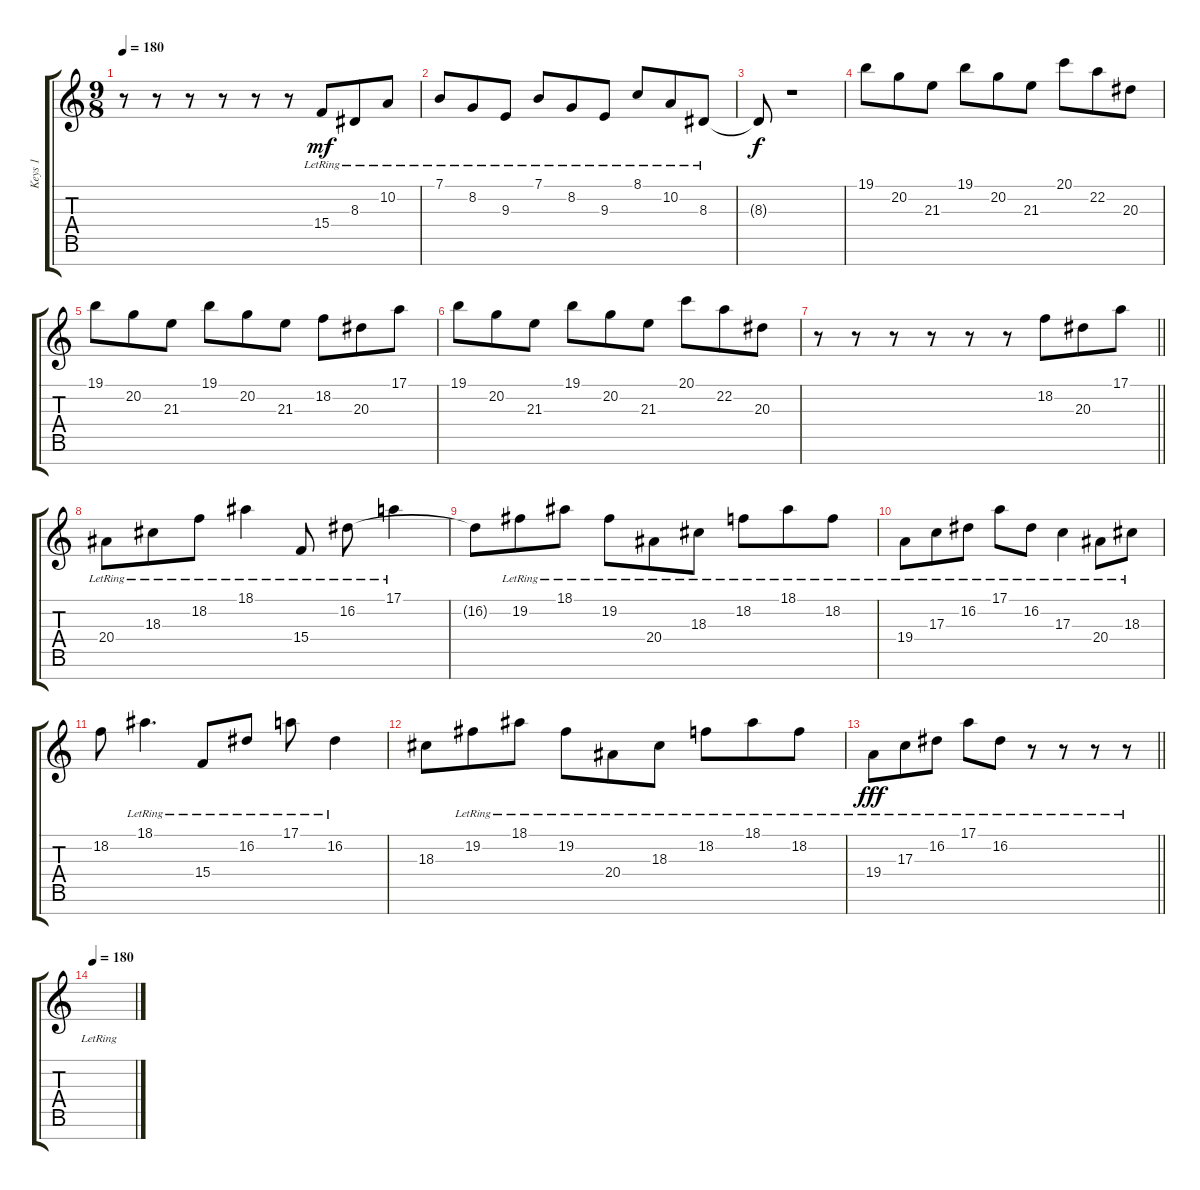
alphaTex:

\track ("Keys 1" "Keys 1") {instrument vibraphone}
\staff {score tabs}
\tuning (E4 B3 G3 D3 A2 E2 B1) {hide}
\ts (9 8)
\tempo 180
\clef g2
\ks c
r.8{dy mf} r.8 r.8 r.8 r.8 r.8 15.4{lr}.8 8.3{lr}.8 10.2{lr}.8 |
7.1{lr}.8 8.2{lr}.8 9.3{lr}.8 7.1{lr}.8 8.2{lr}.8 9.3{lr}.8 8.1{lr}.8 10.2{lr}.8 8.3{lr}.8 |
8.3{t}.8{dy f} r.1 |
19.1.8{instrument glockenspiel} 20.2.8 21.3.8 19.1.8 20.2.8 21.3.8 20.1.8 22.2.8 20.3.8 |
19.1.8 20.2.8 21.3.8 19.1.8 20.2.8 21.3.8 18.2.8 20.3.8 17.1.8 |
19.1.8 20.2.8 21.3.8 19.1.8 20.2.8 21.3.8 20.1.8 22.2.8 20.3.8 |
\barLineRight lightlight
r.8 r.8 r.8 r.8 r.8 r.8 18.2.8 20.3.8 17.1.8 |
\section ("" "")
20.4{lr}.8 18.3{lr}.8 18.2{lr}.8 18.1{lr}.4 15.4{lr}.8 16.2{lr}.8 17.1{lr}.4 |
16.2{t}.8 19.2{lr}.8 18.1{lr}.8 19.2{lr}.8 20.4{lr}.8 18.3{lr}.8 18.2{lr}.8 18.1{lr}.8 18.2{lr}.8 |
19.4{lr}.8 17.3{lr}.8 16.2{lr}.8 17.1{lr}.8 16.2{lr}.8 17.3{lr}.4 20.4{lr}.8 18.3{lr}.8 |
18.2.8 18.1{lr}.4{d} 15.4{lr}.8 16.2{lr}.8 17.1{lr}.8 16.2{lr}.4 |
18.3.8 19.2{lr}.8 18.1{lr}.8 19.2{lr}.8 20.4{lr}.8 18.3{lr}.8 18.2{lr}.8 18.1{lr}.8 18.2{lr}.8 |
\barLineRight lightlight
19.4{lr}.8{dy fff} 17.3{lr}.8 16.2{lr}.8 17.1{lr}.8 16.2{lr}.8 r.8 r.8 r.8 r.8 |
\section ("" "")
\tempo 176
\tempo 180
